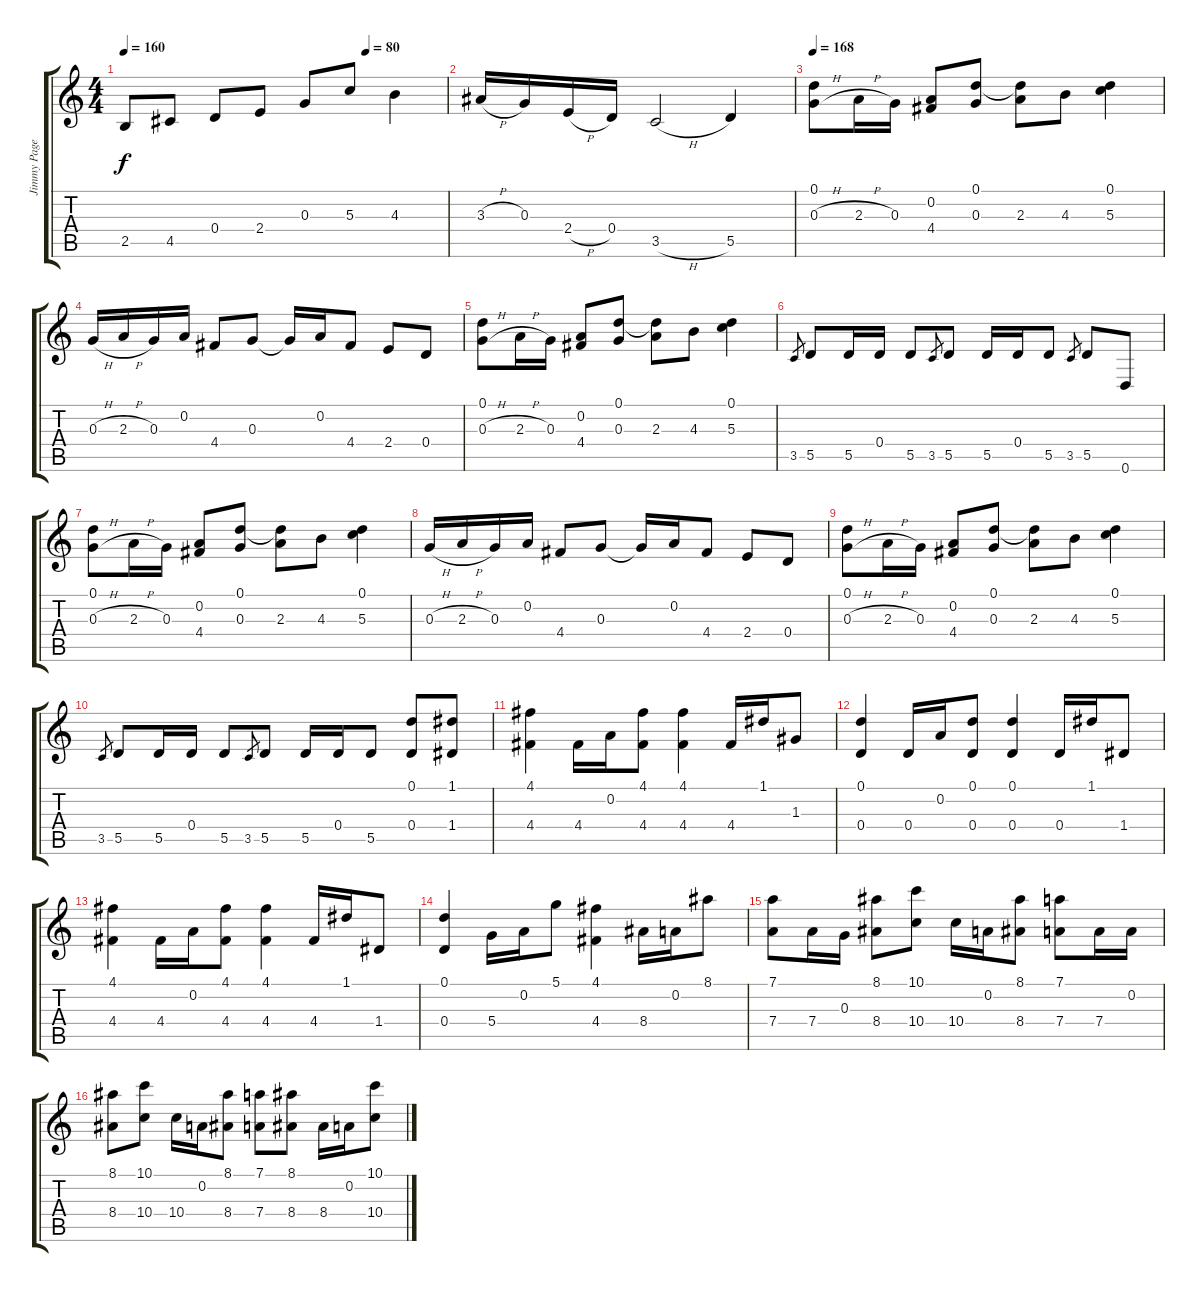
\track ("Jimmy Page " "Jimmy Page") {instrument acousticguitarsteel}
\staff {score tabs}
\tuning (D4 A3 G3 D3 A2 D2) {hide}
\ts (4 4)
\tempo 160
\tempo (80 0.75)
\clef g2
\ks c
2.5.8{dy f} 4.5.8 0.4.8 2.4.8 0.3.8 5.3.8 4.3.4 |
3.3{h}.16 0.3.16 2.4{h}.16 0.4.16 3.5{h}.2 5.5.4 |
\tempo 168
(0.1 0.3{h}).8 2.3{h}.16 0.3.16 (0.2 4.4).8 (0.1 0.3).8 (0.1{t} 2.3).8 4.3.8 (0.1 5.3).4 |
0.3{h}.16 2.3{h}.16 0.3.16 0.2.16 4.4.8 0.3.8 0.3{t}.16 0.2.16 4.4.8 2.4.8 0.4.8 |
(0.1 0.3{h}).8 2.3{h}.16 0.3.16 (0.2 4.4).8 (0.1 0.3).8 (0.1{t} 2.3).8 4.3.8 (0.1 5.3).4 |
3.5.8{gr} 5.5.8 5.5.16 0.4.16 5.5.8 3.5.8{gr} 5.5.8 5.5.16 0.4.16 5.5.8 3.5.8{gr} 5.5.8 0.6.8 |
(0.1 0.3{h}).8 2.3{h}.16 0.3.16 (0.2 4.4).8 (0.1 0.3).8 (0.1{t} 2.3).8 4.3.8 (0.1 5.3).4 |
0.3{h}.16 2.3{h}.16 0.3.16 0.2.16 4.4.8 0.3.8 0.3{t}.16 0.2.16 4.4.8 2.4.8 0.4.8 |
(0.1 0.3{h}).8 2.3{h}.16 0.3.16 (0.2 4.4).8 (0.1 0.3).8 (0.1{t} 2.3).8 4.3.8 (0.1 5.3).4 |
3.5.8{gr} 5.5.8 5.5.16 0.4.16 5.5.8 3.5.8{gr} 5.5.8 5.5.16 0.4.16 5.5.8 (0.1 0.4).8 (1.1 1.4).8 |
(4.1 4.4).4 4.4.16 0.2.16 (4.1 4.4).8 (4.1 4.4).4 4.4.16 1.1.16 1.3.8 |
(0.1 0.4).4 0.4.16 0.2.16 (0.1 0.4).8 (0.1 0.4).4 0.4.16 1.1.16 1.4.8 |
(4.1 4.4).4 4.4.16 0.2.16 (4.1 4.4).8 (4.1 4.4).4 4.4.16 1.1.16 1.4.8 |
(0.1 0.4).4 5.4.16 0.2.16 5.1.8 (4.1 4.4).4 8.4.16 0.2.16 8.1.8 |
(7.1 7.4).8 7.4.16 0.3.16 (8.1 8.4).8 (10.1 10.4).8 10.4.16 0.2.16 (8.1 8.4).8 (7.1 7.4).8 7.4.16 0.2.16 |
(8.1 8.4).8 (10.1 10.4).8 10.4.16 0.2.16 (8.1 8.4).8 (7.1 7.4).8 (8.1 8.4).8 8.4.16 0.2.16 (10.1 10.4).8
